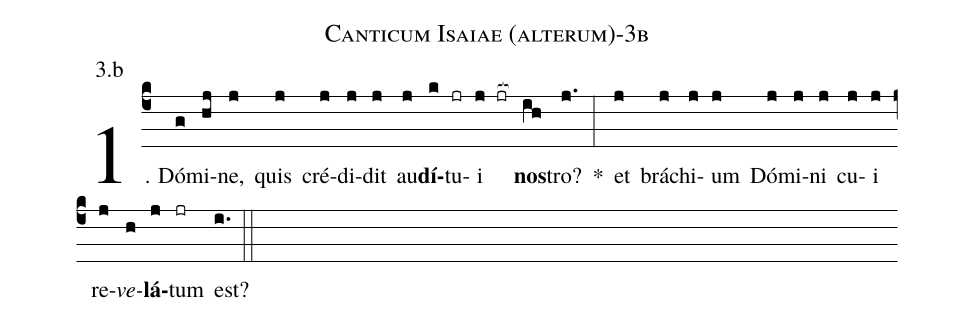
name: Canticum Isaiae (alterum)-3b;
annotation: 3.b;
%%
(c4)1. Dó(g)mi(hj)ne,(j) quis(j) cré(j)di(j)dit(j) au(j)<b>dí</b>(k)tu(jr)i(j jr[ocb:1{]) <b>nos</b>(ih[ocb:0}])tro?(j.) *(:) et(j) brá(j)chi(j)um(j) Dó(j)mi(j)ni(j) cu(j)i(j) re(j)<i>ve</i>(h)<b>lá</b>(j)tum(jr) est?(i.) (::)
